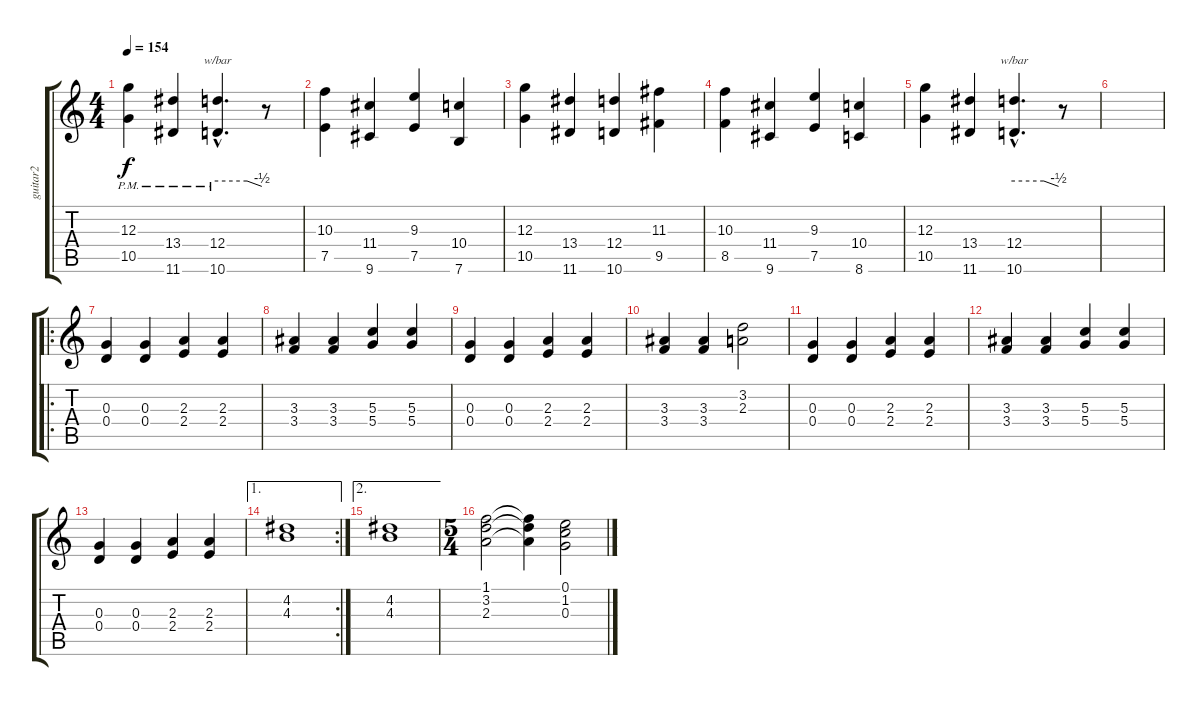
\track ("guitar2" "guitar2") {instrument overdrivenguitar}
\staff {score tabs}
\tuning (E4 B3 G3 D3 A2 E2) {hide}
\ts (4 4)
\tempo 154
\clef g2
\ks c
(12.3{pm} 10.5{pm}).4{dy f} (13.4{pm} 11.6{pm}).4 (12.4{hac pm} 10.6{hac pm}).4{d tbe (custom default 0 0 40 0 60 -2)} r.8 |
(10.3 7.5).4 (11.4 9.6).4 (9.3 7.5).4 (10.4 7.6).4 |
(12.3 10.5).4 (13.4 11.6).4 (12.4 10.6).4 (11.3 9.5).4 |
(10.3 8.5).4 (11.4 9.6).4 (9.3 7.5).4 (10.4 8.6).4 |
(12.3 10.5).4 (13.4 11.6).4 (12.4{hac} 10.6{hac}).4{d tbe (custom default 0 0 40 0 60 -2)} r.8 |
|
\ro
(0.3 0.4).4{volume 6} (0.3 0.4).4 (2.3 2.4).4 (2.3 2.4).4 |
(3.3 3.4).4 (3.3 3.4).4 (5.3 5.4).4 (5.3 5.4).4 |
(0.3 0.4).4 (0.3 0.4).4 (2.3 2.4).4 (2.3 2.4).4 |
(3.3 3.4).4 (3.3 3.4).4 (3.2 2.3).2 |
(0.3 0.4).4 (0.3 0.4).4 (2.3 2.4).4 (2.3 2.4).4 |
(3.3 3.4).4 (3.3 3.4).4 (5.3 5.4).4 (5.3 5.4).4 |
(0.3 0.4).4 (0.3 0.4).4 (2.3 2.4).4 (2.3 2.4).4 |
\ae 1
\rc 2
(4.2 4.3).1 |
\ae 2
(4.2 4.3).1 |
\ts (5 4)
(1.1 3.2 2.3).2{volume 7 instrument acousticguitarsteel} (1.1{t} 3.2{t} 2.3{t}).4 (0.1 1.2 0.3).2
